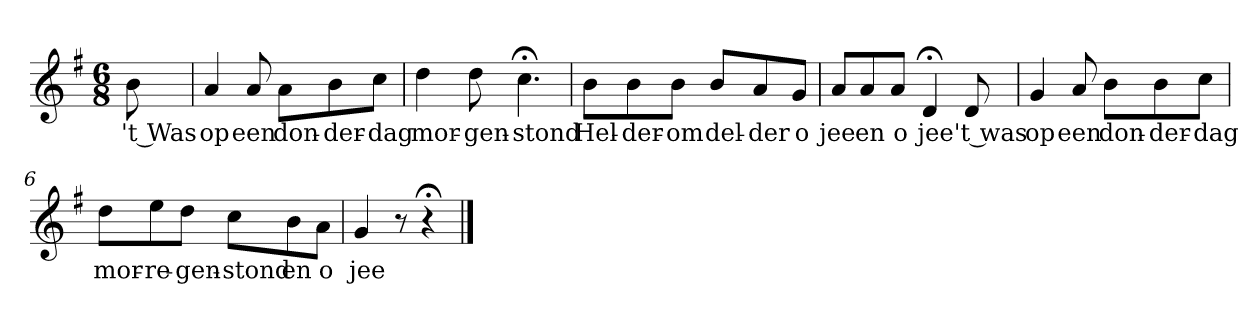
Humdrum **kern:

**kern	**text
*part1	*part1
*staff1	*staff1
*k[f#]	*
*G:	*
*M6/8	*
*MM120	*
=	=
8b	't Was
=1	=1
4a	op
8a	een
8aL	don-
8b	-der-
8ccJ	-dag
=2	=2
4dd	mor-
8dd	-gen-
4.cc;<	-stond
=3	=3
8bL	Hel-
8b	-der-
8bJ	-om
8bL	del-
8a	-der
8gJ	o
=4	=4
8aL	jee
8a	en
8aJ	o
4d;<	jee
8d	't was
=5	=5
4g	op
8a	een
8bL	don-
8b	-der-
8ccJ	-dag
=6	=6
8ddL	mor-
8ee	-re-
8ddJ	-gen-
8ccL	-stond
8b	en
8aJ	o
=7	=7
4g	jee
8r	.
4r;<	.
==	==
*-	*-
